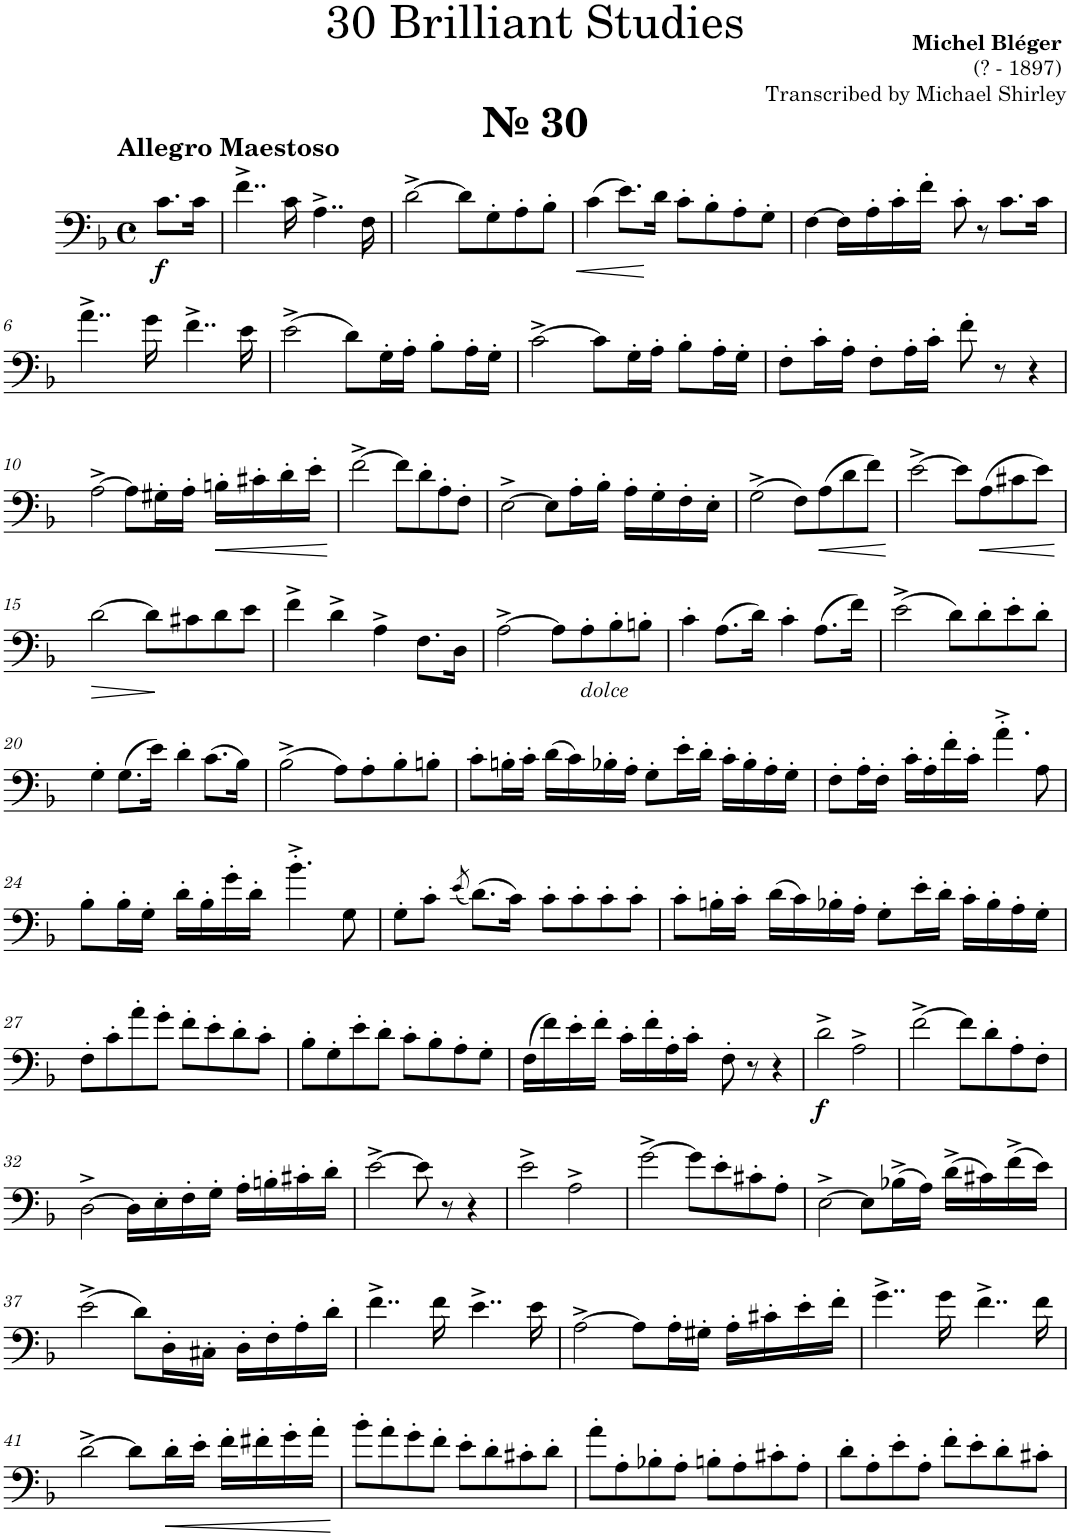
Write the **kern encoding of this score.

**kern	**dynam
*part1	*part1
*staff1	*staff1
*I"Trombone	*
*I'Tbn.	*
*clefF4	*
*k[b-]	*
*M4/4	*
*met(c)	*
=1	=1
!LO:TX:a:B:t=№ 30	!
!LO:TX:a:B:t=Allegro Maestoso	!
!	!LO:DY:b
8.c\L	f
16c\Jk	.
=2	=2
4..f^\	.
16c\	.
4..A^\	.
16F\	.
=3	=3
[2d^\	.
8d\L]	.
8G'\	.
8A'\	.
8B-'\J	.
=4	=4
!	!LO:HP:b
(4c\	<
8.e\L)	.
16d\Jk	[
8c'\L	.
8B-'\	.
8A'\	.
8G'\J	.
=5	=5
[4F\	.
16F\LL]	.
16A'\	.
16c'\	.
16f'\JJ	.
8c'\	.
8r	.
8.c\L	.
16c\Jk	.
!!LO:LB:g=z
=6	=6
4..a^\	.
16g\	.
4..f^\	.
16e\	.
=7	=7
(2e^\	.
8d\L)	.
16G'\L	.
16A'\JJ	.
8B-'\L	.
16A'\L	.
16G'\JJ	.
=8	=8
[2c^\	.
8c\L]	.
16G'\L	.
16A'\JJ	.
8B-'\L	.
16A'\L	.
16G'\JJ	.
=9	=9
8F'\L	.
16c'\L	.
16A'\JJ	.
8F'\L	.
16A'\L	.
16c'\JJ	.
8f'\	.
8r	.
4r	.
!!LO:LB:g=z
=10	=10
[2A^\	.
8A\L]	.
16G#X'\L	.
16A'\JJ	.
!	!LO:HP:b
16Bn'\LL	<
16c#X'\	.
16d'\	.
16e'\JJ	.
.	[
=11	=11
[2f^\	.
8f\L]	.
8d'\	.
8A'\	.
8F'\J	.
=12	=12
[2E^\	.
8E\L]	.
16A'\L	.
16B-'\JJ	.
16A'\LL	.
16G'\	.
16F'\	.
16E'\JJ	.
=13	=13
(2G^\	.
8F\L)	.
!	!LO:HP:b
(8A\	<
8d\	.
8f\J)	.
.	[
=14	=14
[2e^\	.
8e\L]	.
!	!LO:HP:b
(8A\	<
8c#X\	.
8e\J)	.
.	[
!!LO:LB:g=z
=15	=15
!	!LO:HP:b
[2d\	>
8d\L]	.
8c#X\	]
8d\	.
8e\J	.
=16	=16
4f^\	.
4d^\	.
4A^\	.
8.F\L	.
16D\Jk	.
=17	=17
[2A^\	.
8A\L]	.
!LO:TX:b:i:t=dolce	!
8A'\	.
8B-'\	.
8Bn'\J	.
=18	=18
4c'\	.
(8.A\L	.
16d\Jk)	.
4c'\	.
(8.A\L	.
16f\Jk)	.
=19	=19
(2e^\	.
8d\L)	.
8d'\	.
8e'\	.
8d'\J	.
!!LO:LB:g=z
=20	=20
4G'\	.
(8.G\L	.
16e\Jk)	.
4d'\	.
(8.c\L	.
16B-\Jk)	.
=21	=21
(2B-^\	.
8A\L)	.
8A'\	.
8B-'\	.
8Bn'\J	.
=22	=22
8c'\L	.
16Bn'\L	.
16c'\JJ	.
(16d\LL	.
16c\)	.
16B-X'\	.
16A'\JJ	.
8G'\L	.
16e'\L	.
16d'\JJ	.
16c'\LL	.
16B-'\	.
16A'\	.
16G'\JJ	.
=23	=23
8F'\L	.
16A'\L	.
16F'\JJ	.
16c'\LL	.
16A'\	.
16f'\	.
16c'\JJ	.
4.a'^\	.
8A\	.
!!LO:LB:g=z
=24	=24
8B-'\L	.
16B-'\L	.
16G'\JJ	.
16d'\LL	.
16B-'\	.
16g'\	.
16d'\JJ	.
4.b-'^\	.
8G\	.
=25	=25
8G'\L	.
8c'\J	.
(8qe/	.
(8.d\L)	.
16c\Jk)	.
8c'\L	.
8c'\	.
8c'\	.
8c'\J	.
=26	=26
8c'\L	.
16Bn'\L	.
16c'\JJ	.
(16d\LL	.
16c\)	.
16B-X'\	.
16A'\JJ	.
8G'\L	.
16e'\L	.
16d'\JJ	.
16c'\LL	.
16B-'\	.
16A'\	.
16G'\JJ	.
!!LO:LB:g=z
=27	=27
8F'\L	.
8c'\	.
8a'\	.
8g'\J	.
8f'\L	.
8e'\	.
8d'\	.
8c'\J	.
=28	=28
8B-'\L	.
8G'\	.
8e'\	.
8d'\J	.
8c'\L	.
8B-'\	.
8A'\	.
8G'\J	.
=29	=29
(16F\LL	.
16f\)	.
16e'\	.
16f'\JJ	.
16c'\LL	.
16f'\	.
16A'\	.
16c'\JJ	.
8F'\	.
8r	.
4r	.
=30	=30
!	!LO:DY:b
2d^\	f
2A^\	.
=31	=31
[2f^\	.
8f\L]	.
8d'\	.
8A'\	.
8F'\J	.
!!LO:LB:g=z
=32	=32
[2D^\	.
16D\LL]	.
16E'\	.
16F'\	.
16G'\JJ	.
16A'\LL	.
16Bn'\	.
16c#X'\	.
16d'\JJ	.
=33	=33
[2e^\	.
8e\]	.
8r	.
4r	.
=34	=34
2e^\	.
2A^\	.
=35	=35
[2g^\	.
8g\L]	.
8e'\	.
8c#X'\	.
8A'\J	.
=36	=36
[2E^\	.
8E\L]	.
(16B-X^\L	.
16A\JJ)	.
(16d^\LL	.
16c#X\)	.
(16f^\	.
16e\JJ)	.
!!LO:LB:g=z
=37	=37
(2e^\	.
8d\L)	.
16D'\L	.
16C#X'\JJ	.
16D'\LL	.
16F'\	.
16A'\	.
16d'\JJ	.
=38	=38
4..f^\	.
16f\	.
4..e^\	.
16e\	.
=39	=39
[2A^\	.
8A\L]	.
16A'\L	.
16G#X'\JJ	.
16A'\LL	.
16c#X'\	.
16e'\	.
16f'\JJ	.
=40	=40
4..g^\	.
16g\	.
4..f^\	.
16f\	.
!!LO:LB:g=z
=41	=41
[2d^\	.
8d\L]	.
!	!LO:HP:b
16d'\L	<
16e'\JJ	.
16f'\LL	.
16f#X'\	.
16g'\	.
16a'\JJ	.
.	[
=42	=42
8b-'\L	.
8a'\	.
8g'\	.
8f'\J	.
8e'\L	.
8d'\	.
8c#X'\	.
8d'\J	.
=43	=43
8a'\L	.
8A'\	.
8B-X'\	.
8A'\J	.
8Bn'\L	.
8A'\	.
8c#X'\	.
8A'\J	.
=44	=44
8d'\L	.
8A'\	.
8e'\	.
8A'\J	.
8f'\L	.
8e'\	.
8d'\	.
8c#X'\J	.
=	=
*-	*-
